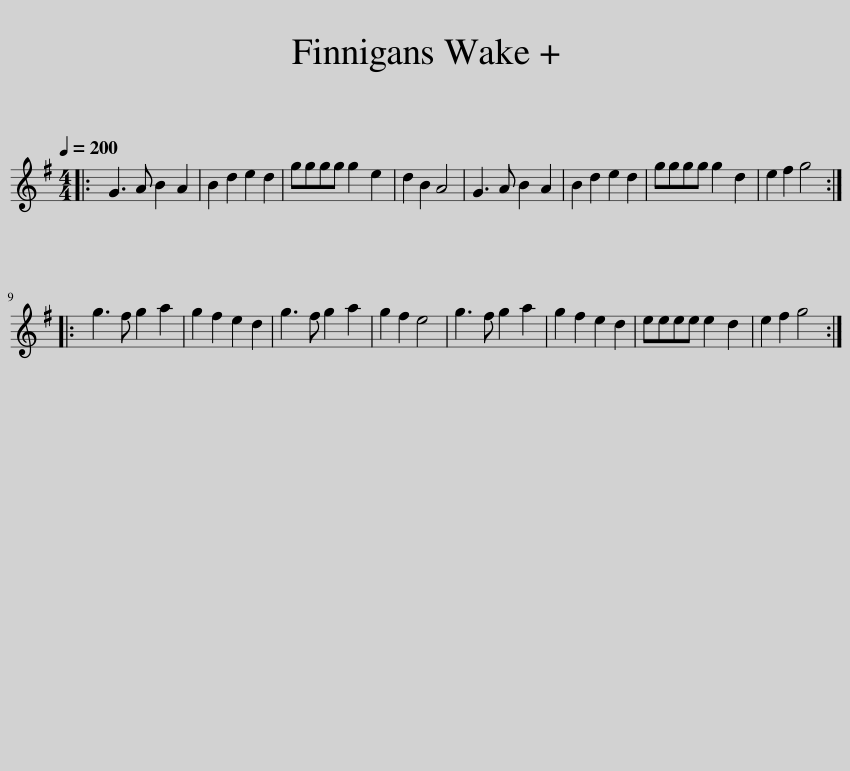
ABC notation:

X:1
L:1/8
Q:1/4=200
M:4/4
I:linebreak $
K:G
V:1 treble
V:1
|: G3 A B2 A2 | B2 d2 e2 d2 | gggg g2 e2 | d2 B2 A4 | G3 A B2 A2 | %5
 B2 d2 e2 d2 | gggg g2 d2 | e2 f2 g4 ::$ g3 f g2 a2 | g2 f2 e2 d2 | %10
 g3 f g2 a2 | g2 f2 e4 | g3 f g2 a2 | g2 f2 e2 d2 | eeee e2 d2 | %15
 e2 f2 g4 :| %16
